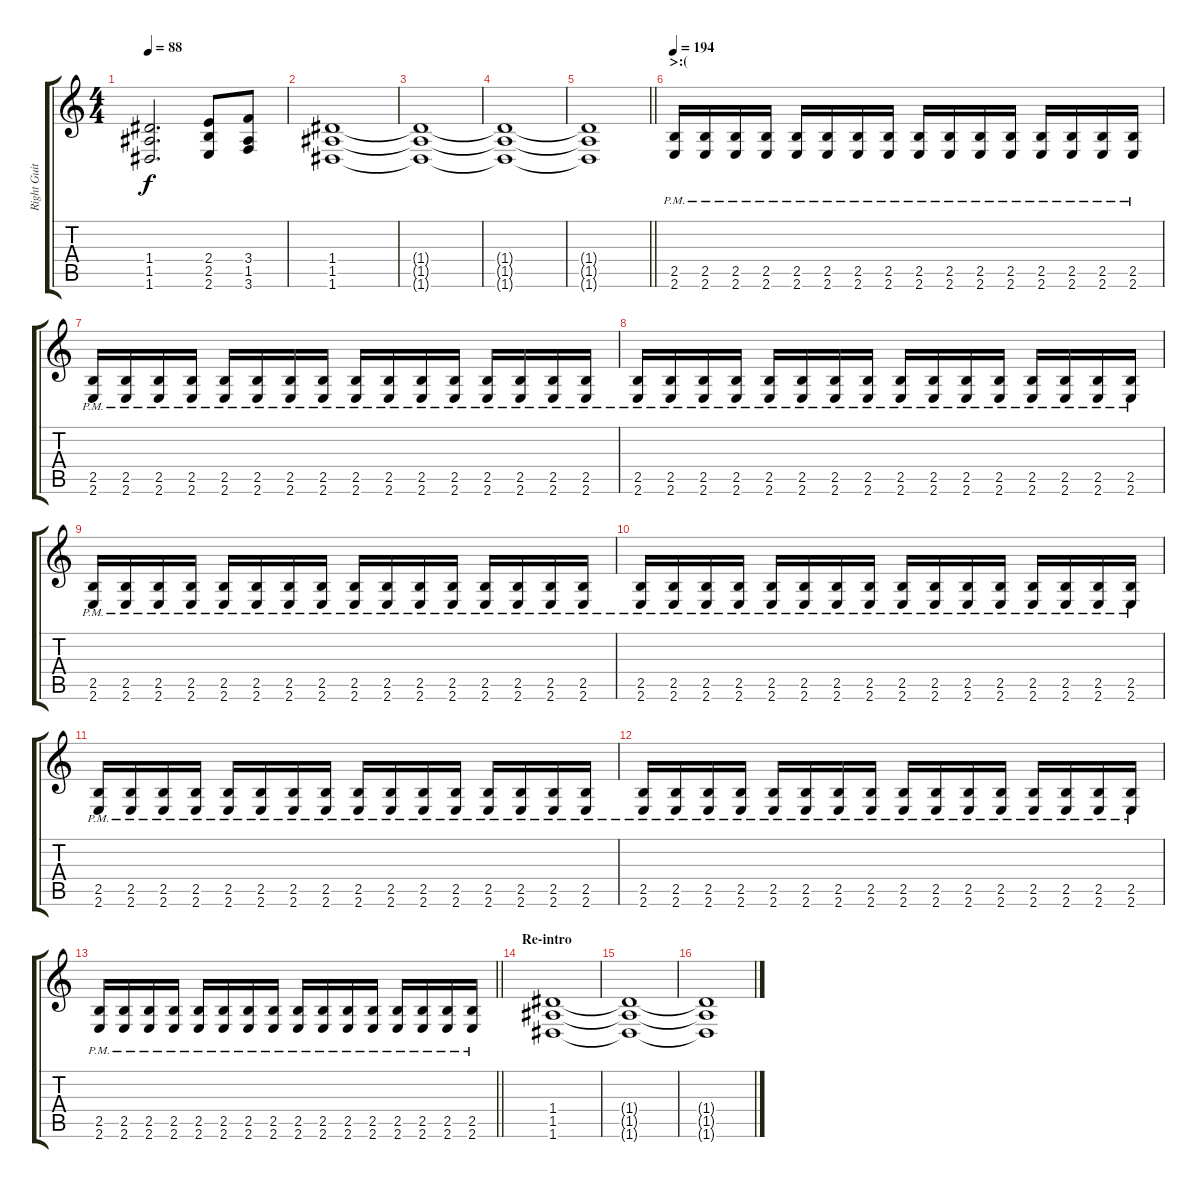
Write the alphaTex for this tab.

\track ("Right Guitar" "Right Guit") {instrument overdrivenguitar}
\staff {score tabs}
\tuning (E4 B3 G3 D3 A2 D2) {hide}
\ts (4 4)
\tempo 88
\clef g2
\ks c
(1.4{t} 1.5{t} 1.6{t}).2{d dy f} (2.4 2.5 2.6).8 (3.4 1.5 3.6).8 |
(1.4 1.5 1.6).1 |
(1.4{t} 1.5{t} 1.6{t}).1 |
(1.4{t} 1.5{t} 1.6{t}).1 |
\barLineRight lightlight
(1.4{t} 1.5{t} 1.6{t}).1 |
\section ("" ">:(")
\tempo 194
(2.5{pm} 2.6{pm}).16 (2.5{pm} 2.6{pm}).16 (2.5{pm} 2.6{pm}).16 (2.5{pm} 2.6{pm}).16 (2.5{pm} 2.6{pm}).16 (2.5{pm} 2.6{pm}).16 (2.5{pm} 2.6{pm}).16 (2.5{pm} 2.6{pm}).16 (2.5{pm} 2.6{pm}).16 (2.5{pm} 2.6{pm}).16 (2.5{pm} 2.6{pm}).16 (2.5{pm} 2.6{pm}).16 (2.5{pm} 2.6{pm}).16 (2.5{pm} 2.6{pm}).16 (2.5{pm} 2.6{pm}).16 (2.5{pm} 2.6{pm}).16 |
(2.5{pm} 2.6{pm}).16 (2.5{pm} 2.6{pm}).16 (2.5{pm} 2.6{pm}).16 (2.5{pm} 2.6{pm}).16 (2.5{pm} 2.6{pm}).16 (2.5{pm} 2.6{pm}).16 (2.5{pm} 2.6{pm}).16 (2.5{pm} 2.6{pm}).16 (2.5{pm} 2.6{pm}).16 (2.5{pm} 2.6{pm}).16 (2.5{pm} 2.6{pm}).16 (2.5{pm} 2.6{pm}).16 (2.5{pm} 2.6{pm}).16 (2.5{pm} 2.6{pm}).16 (2.5{pm} 2.6{pm}).16 (2.5{pm} 2.6{pm}).16 |
(2.5{pm} 2.6{pm}).16 (2.5{pm} 2.6{pm}).16 (2.5{pm} 2.6{pm}).16 (2.5{pm} 2.6{pm}).16 (2.5{pm} 2.6{pm}).16 (2.5{pm} 2.6{pm}).16 (2.5{pm} 2.6{pm}).16 (2.5{pm} 2.6{pm}).16 (2.5{pm} 2.6{pm}).16 (2.5{pm} 2.6{pm}).16 (2.5{pm} 2.6{pm}).16 (2.5{pm} 2.6{pm}).16 (2.5{pm} 2.6{pm}).16 (2.5{pm} 2.6{pm}).16 (2.5{pm} 2.6{pm}).16 (2.5{pm} 2.6{pm}).16 |
(2.5{pm} 2.6{pm}).16 (2.5{pm} 2.6{pm}).16 (2.5{pm} 2.6{pm}).16 (2.5{pm} 2.6{pm}).16 (2.5{pm} 2.6{pm}).16 (2.5{pm} 2.6{pm}).16 (2.5{pm} 2.6{pm}).16 (2.5{pm} 2.6{pm}).16 (2.5{pm} 2.6{pm}).16 (2.5{pm} 2.6{pm}).16 (2.5{pm} 2.6{pm}).16 (2.5{pm} 2.6{pm}).16 (2.5{pm} 2.6{pm}).16 (2.5{pm} 2.6{pm}).16 (2.5{pm} 2.6{pm}).16 (2.5{pm} 2.6{pm}).16 |
(2.5{pm} 2.6{pm}).16 (2.5{pm} 2.6{pm}).16 (2.5{pm} 2.6{pm}).16 (2.5{pm} 2.6{pm}).16 (2.5{pm} 2.6{pm}).16 (2.5{pm} 2.6{pm}).16 (2.5{pm} 2.6{pm}).16 (2.5{pm} 2.6{pm}).16 (2.5{pm} 2.6{pm}).16 (2.5{pm} 2.6{pm}).16 (2.5{pm} 2.6{pm}).16 (2.5{pm} 2.6{pm}).16 (2.5{pm} 2.6{pm}).16 (2.5{pm} 2.6{pm}).16 (2.5{pm} 2.6{pm}).16 (2.5{pm} 2.6{pm}).16 |
(2.5{pm} 2.6{pm}).16 (2.5{pm} 2.6{pm}).16 (2.5{pm} 2.6{pm}).16 (2.5{pm} 2.6{pm}).16 (2.5{pm} 2.6{pm}).16 (2.5{pm} 2.6{pm}).16 (2.5{pm} 2.6{pm}).16 (2.5{pm} 2.6{pm}).16 (2.5{pm} 2.6{pm}).16 (2.5{pm} 2.6{pm}).16 (2.5{pm} 2.6{pm}).16 (2.5{pm} 2.6{pm}).16 (2.5{pm} 2.6{pm}).16 (2.5{pm} 2.6{pm}).16 (2.5{pm} 2.6{pm}).16 (2.5{pm} 2.6{pm}).16 |
(2.5{pm} 2.6{pm}).16 (2.5{pm} 2.6{pm}).16 (2.5{pm} 2.6{pm}).16 (2.5{pm} 2.6{pm}).16 (2.5{pm} 2.6{pm}).16 (2.5{pm} 2.6{pm}).16 (2.5{pm} 2.6{pm}).16 (2.5{pm} 2.6{pm}).16 (2.5{pm} 2.6{pm}).16 (2.5{pm} 2.6{pm}).16 (2.5{pm} 2.6{pm}).16 (2.5{pm} 2.6{pm}).16 (2.5{pm} 2.6{pm}).16 (2.5{pm} 2.6{pm}).16 (2.5{pm} 2.6{pm}).16 (2.5{pm} 2.6{pm}).16 |
\barLineRight lightlight
(2.5{pm} 2.6{pm}).16 (2.5{pm} 2.6{pm}).16 (2.5{pm} 2.6{pm}).16 (2.5{pm} 2.6{pm}).16 (2.5{pm} 2.6{pm}).16 (2.5{pm} 2.6{pm}).16 (2.5{pm} 2.6{pm}).16 (2.5{pm} 2.6{pm}).16 (2.5{pm} 2.6{pm}).16 (2.5{pm} 2.6{pm}).16 (2.5{pm} 2.6{pm}).16 (2.5{pm} 2.6{pm}).16 (2.5{pm} 2.6{pm}).16 (2.5{pm} 2.6{pm}).16 (2.5{pm} 2.6{pm}).16 (2.5{pm} 2.6{pm}).16 |
\section ("" "Re-intro")
(1.4 1.5 1.6).1 |
(1.4{t} 1.5{t} 1.6{t}).1 |
(1.4{t} 1.5{t} 1.6{t}).1
